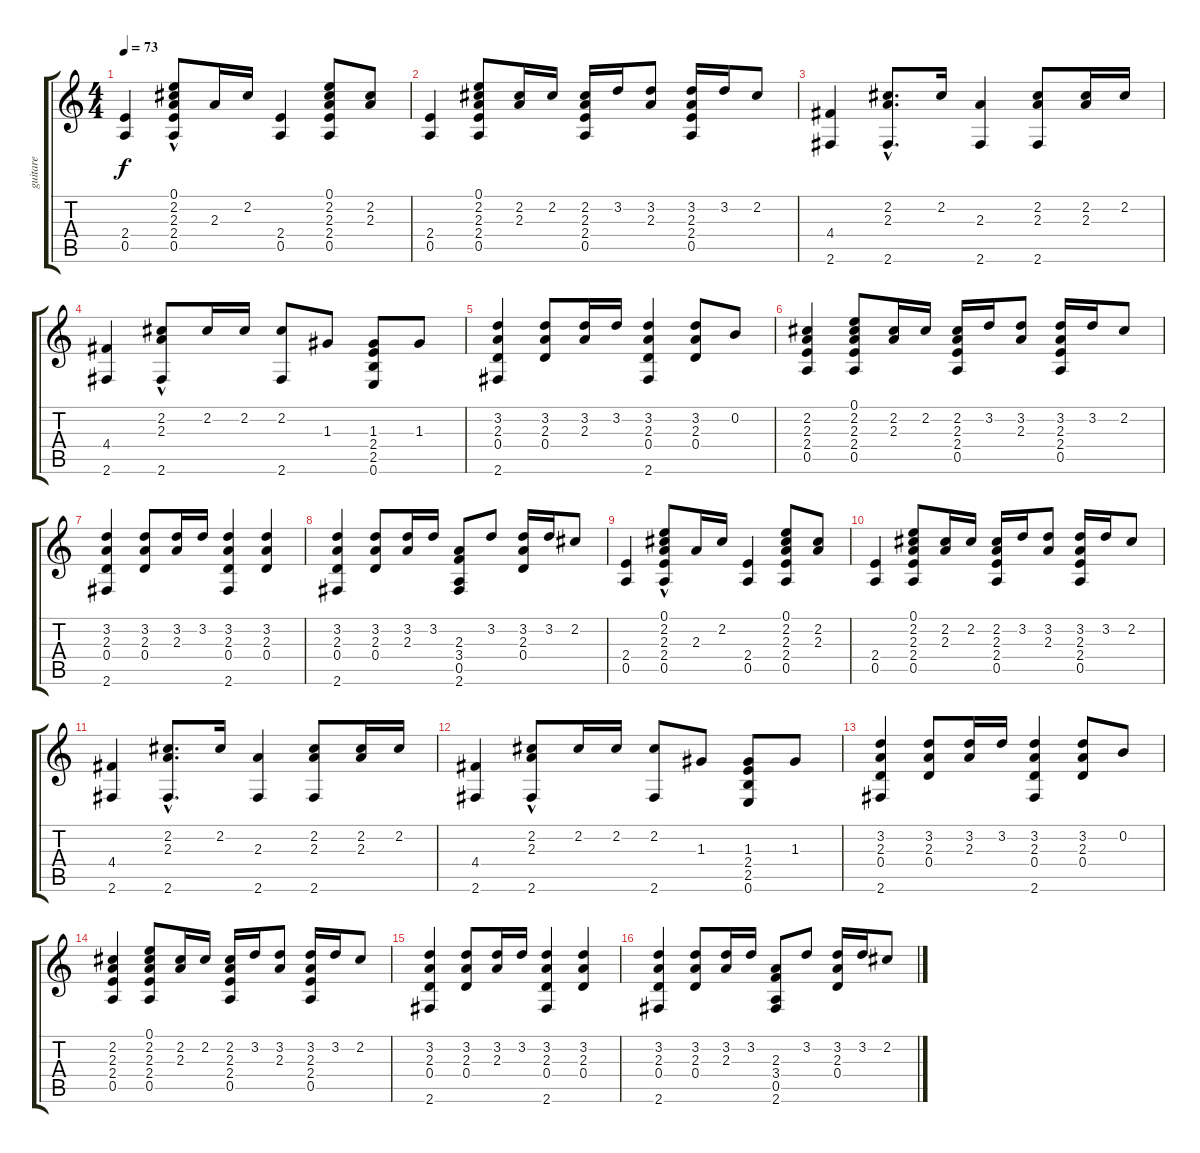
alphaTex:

\track ("guitare" "guitare") {instrument acousticguitarsteel}
\staff {score tabs}
\tuning (E4 B3 G3 D3 A2 E2) {hide}
\ts (4 4)
\tempo 73
\clef g2
\ks c
(2.4 0.5).4{dy f volume 16} (0.1 2.2{hac} 2.3 2.4 0.5).8 2.3.16 2.2.16 (2.4 0.5).4 (0.1 2.2 2.3 2.4 0.5).8 (2.2 2.3).8 |
(2.4 0.5).4 (0.1 2.2 2.3 2.4 0.5).8 (2.2 2.3).16 2.2.16 (2.2 2.3 2.4 0.5).16 3.2.16 (3.2 2.3).8 (3.2 2.3 2.4 0.5).16 3.2.16 2.2.8 |
(4.4 2.6).4 (2.2{hac} 2.3 2.6).8{d} 2.2.16 (2.3 2.6).4 (2.2 2.3 2.6).8 (2.2 2.3).16 2.2.16 |
(4.4 2.6).4 (2.2 2.3{hac} 2.6).8 2.2.16 2.2.16 (2.2 2.6).8 1.3.8 (1.3 2.4 2.5 0.6).8 1.3.8 |
(3.2 2.3 0.4 2.6).4 (3.2 2.3 0.4).8 (3.2 2.3).16 3.2.16 (3.2 2.3 0.4 2.6).4 (3.2 2.3 0.4).8 0.2.8 |
(2.2 2.3 2.4 0.5).4 (0.1 2.2 2.3 2.4 0.5).8 (2.2 2.3).16 2.2.16 (2.2 2.3 2.4 0.5).16 3.2.16 (3.2 2.3).8 (3.2 2.3 2.4 0.5).16 3.2.16 2.2.8 |
(3.2 2.3 0.4 2.6).4 (3.2 2.3 0.4).8 (3.2 2.3).16 3.2.16 (3.2 2.3 0.4 2.6).4 (3.2 2.3 0.4).4 |
(3.2 2.3 0.4 2.6).4 (3.2 2.3 0.4).8 (3.2 2.3).16 3.2.16 (2.3 3.4 0.5 2.6).8 3.2.8 (3.2 2.3 0.4).16 3.2.16 2.2.8 |
(2.4 0.5).4 (0.1 2.2{hac} 2.3 2.4 0.5).8 2.3.16 2.2.16 (2.4 0.5).4 (0.1 2.2 2.3 2.4 0.5).8 (2.2 2.3).8 |
(2.4 0.5).4 (0.1 2.2 2.3 2.4 0.5).8 (2.2 2.3).16 2.2.16 (2.2 2.3 2.4 0.5).16 3.2.16 (3.2 2.3).8 (3.2 2.3 2.4 0.5).16 3.2.16 2.2.8 |
(4.4 2.6).4 (2.2{hac} 2.3 2.6).8{d} 2.2.16 (2.3 2.6).4 (2.2 2.3 2.6).8 (2.2 2.3).16 2.2.16 |
(4.4 2.6).4 (2.2 2.3{hac} 2.6).8 2.2.16 2.2.16 (2.2 2.6).8 1.3.8 (1.3 2.4 2.5 0.6).8 1.3.8 |
(3.2 2.3 0.4 2.6).4 (3.2 2.3 0.4).8 (3.2 2.3).16 3.2.16 (3.2 2.3 0.4 2.6).4 (3.2 2.3 0.4).8 0.2.8 |
(2.2 2.3 2.4 0.5).4 (0.1 2.2 2.3 2.4 0.5).8 (2.2 2.3).16 2.2.16 (2.2 2.3 2.4 0.5).16 3.2.16 (3.2 2.3).8 (3.2 2.3 2.4 0.5).16 3.2.16 2.2.8 |
(3.2 2.3 0.4 2.6).4 (3.2 2.3 0.4).8 (3.2 2.3).16 3.2.16 (3.2 2.3 0.4 2.6).4 (3.2 2.3 0.4).4 |
(3.2 2.3 0.4 2.6).4 (3.2 2.3 0.4).8 (3.2 2.3).16 3.2.16 (2.3 3.4 0.5 2.6).8 3.2.8 (3.2 2.3 0.4).16 3.2.16 2.2.8
